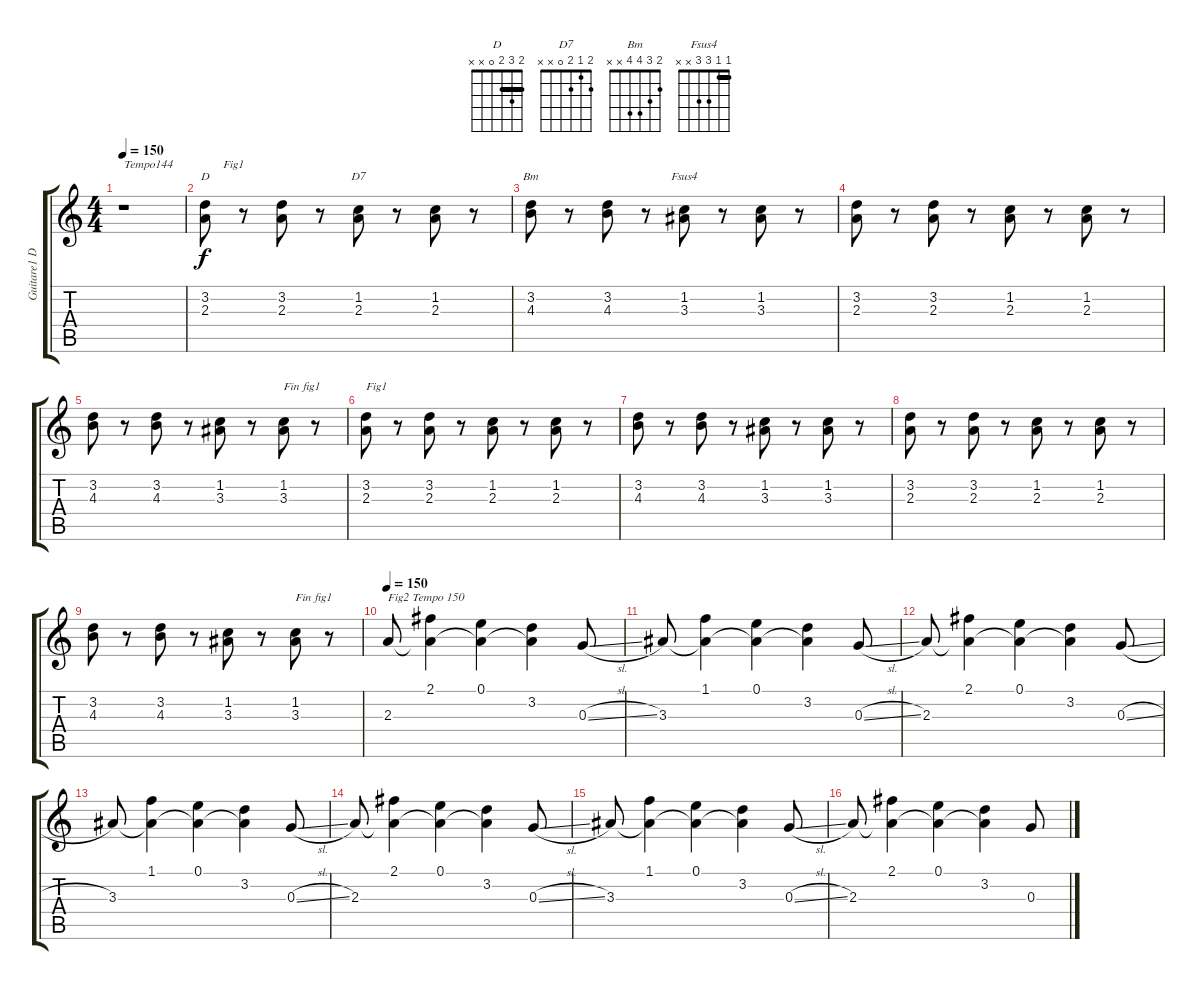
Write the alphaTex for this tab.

\track ("Guitare1 Dr-D" "Guitare1 D") {instrument distortionguitar}
\staff {score tabs}
\tuning (E4 B3 G3 D3 A2 D2) {hide}
\chord ("D" 2 3 2 0 x x) {barre 2}
\chord ("D7" 2 1 2 0 x x)
\chord ("Bm" 2 3 4 4 x x)
\chord ("Fsus4" 1 1 3 3 x x) {barre 1}
\ts (4 4)
\tempo 150
\tempo 144
\tempo 150
\clef g2
\ks c
r.1{txt "Tempo144" dy f instrument distortionguitar} |
(3.2 2.3).8{ch "D" txt "      Fig1"} r.8 (3.2 2.3).8 r.8 (1.2 2.3).8{ch "D7"} r.8 (1.2 2.3).8 r.8 |
(3.2 4.3).8{ch "Bm"} r.8 (3.2 4.3).8 r.8 (1.2 3.3).8{ch "Fsus4"} r.8 (1.2 3.3).8 r.8 |
(3.2 2.3).8 r.8 (3.2 2.3).8 r.8 (1.2 2.3).8 r.8 (1.2 2.3).8 r.8 |
(3.2 4.3).8 r.8 (3.2 4.3).8 r.8 (1.2 3.3).8 r.8 (1.2 3.3).8{txt "Fin fig1"} r.8 |
(3.2 2.3).8{txt "Fig1"} r.8 (3.2 2.3).8 r.8 (1.2 2.3).8 r.8 (1.2 2.3).8 r.8 |
(3.2 4.3).8 r.8 (3.2 4.3).8 r.8 (1.2 3.3).8 r.8 (1.2 3.3).8 r.8 |
(3.2 2.3).8 r.8 (3.2 2.3).8 r.8 (1.2 2.3).8 r.8 (1.2 2.3).8 r.8 |
(3.2 4.3).8 r.8 (3.2 4.3).8 r.8 (1.2 3.3).8 r.8 (1.2 3.3).8{txt "Fin fig1"} r.8 |
\tempo 150
2.3.8{txt "Fig2 Tempo 150"} (2.1 2.3{t}).4 (0.1 2.3{t}).4 (3.2 2.3{t}).4 0.3{sl}.8 |
3.3.8 (1.1 3.3{t}).4 (0.1 3.3{t}).4 (3.2 3.3{t}).4 0.3{sl}.8 |
2.3.8 (2.1 2.3{t}).4 (0.1 2.3{t}).4 (3.2 2.3{t}).4 0.3{sl}.8 |
3.3.8 (1.1 3.3{t}).4 (0.1 3.3{t}).4 (3.2 3.3{t}).4 0.3{sl}.8 |
2.3.8 (2.1 2.3{t}).4 (0.1 2.3{t}).4 (3.2 2.3{t}).4 0.3{sl}.8 |
3.3.8 (1.1 3.3{t}).4 (0.1 3.3{t}).4 (3.2 3.3{t}).4 0.3{sl}.8 |
2.3.8 (2.1 2.3{t}).4 (0.1 2.3{t}).4 (3.2 2.3{t}).4 0.3{sl}.8
